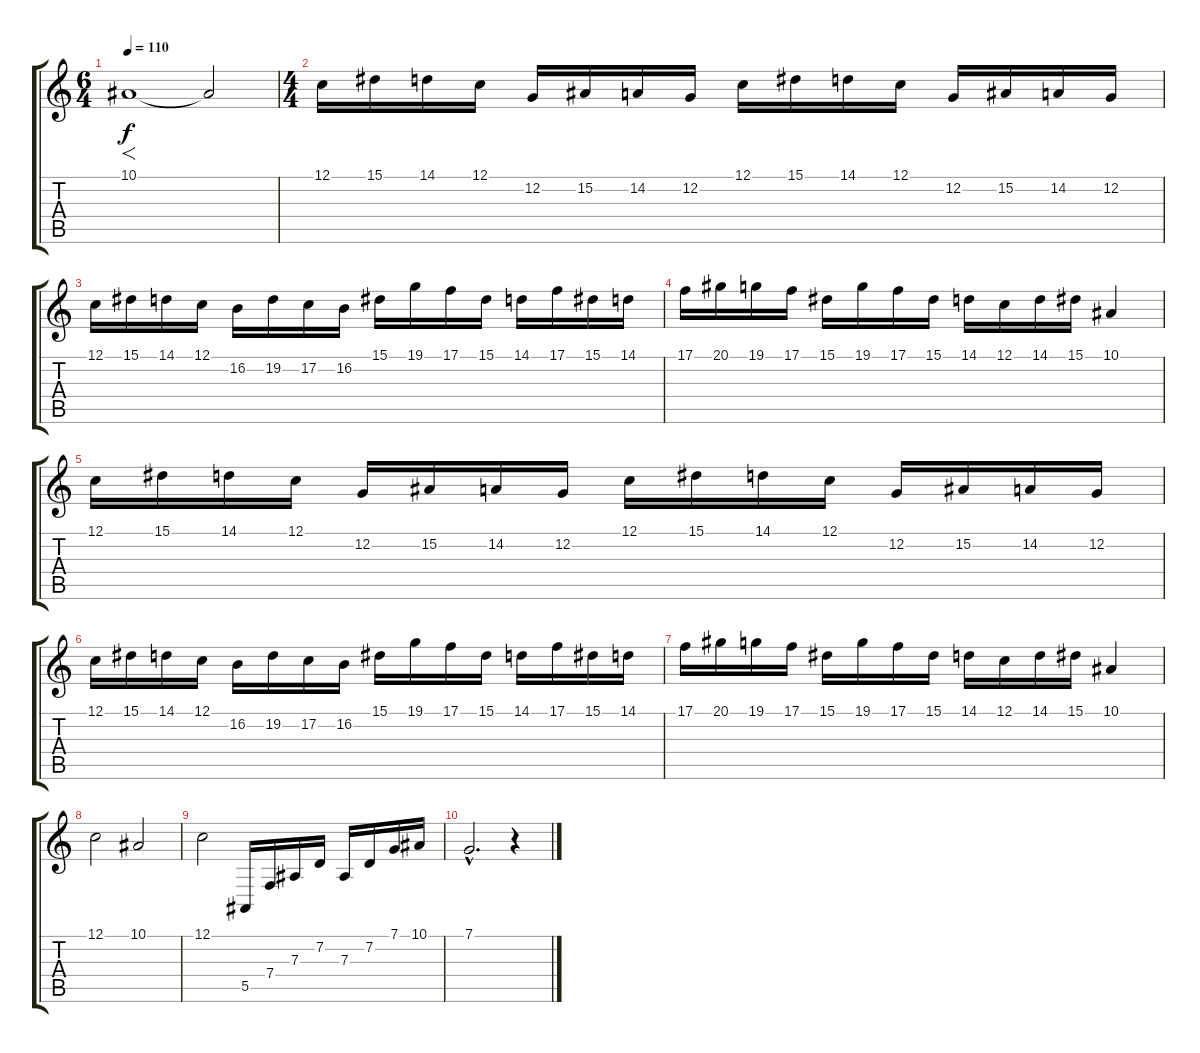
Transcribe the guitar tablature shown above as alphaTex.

\track "" {instrument orchestralharp}
\staff {score tabs}
\tuning (C4 G3 Eb3 Bb2 F2 C2) {hide}
\ts (6 4)
\tempo 110
\clef g2
\ks c
10.1.1{f dy f instrument orchestralharp} 10.1{t}.2 |
\ts (4 4)
12.1.16 15.1.16 14.1.16 12.1.16 12.2.16 15.2.16 14.2.16 12.2.16 12.1.16 15.1.16 14.1.16 12.1.16 12.2.16 15.2.16 14.2.16 12.2.16 |
12.1.16 15.1.16 14.1.16 12.1.16 16.2.16 19.2.16 17.2.16 16.2.16 15.1.16 19.1.16 17.1.16 15.1.16 14.1.16 17.1.16 15.1.16 14.1.16 |
17.1.16 20.1.16 19.1.16 17.1.16 15.1.16 19.1.16 17.1.16 15.1.16 14.1.16 12.1.16 14.1.16 15.1.16 10.1.4 |
12.1.16 15.1.16 14.1.16 12.1.16 12.2.16 15.2.16 14.2.16 12.2.16 12.1.16 15.1.16 14.1.16 12.1.16 12.2.16 15.2.16 14.2.16 12.2.16 |
12.1.16 15.1.16 14.1.16 12.1.16 16.2.16 19.2.16 17.2.16 16.2.16 15.1.16 19.1.16 17.1.16 15.1.16 14.1.16 17.1.16 15.1.16 14.1.16 |
17.1.16 20.1.16 19.1.16 17.1.16 15.1.16 19.1.16 17.1.16 15.1.16 14.1.16 12.1.16 14.1.16 15.1.16 10.1.4 |
12.1.2 10.1.2 |
12.1.2 5.5.16 7.4.16 7.3.16 7.2.16 7.3.16 7.2.16 7.1.16 10.1.16 |
7.1{hac}.2{d} r.4
